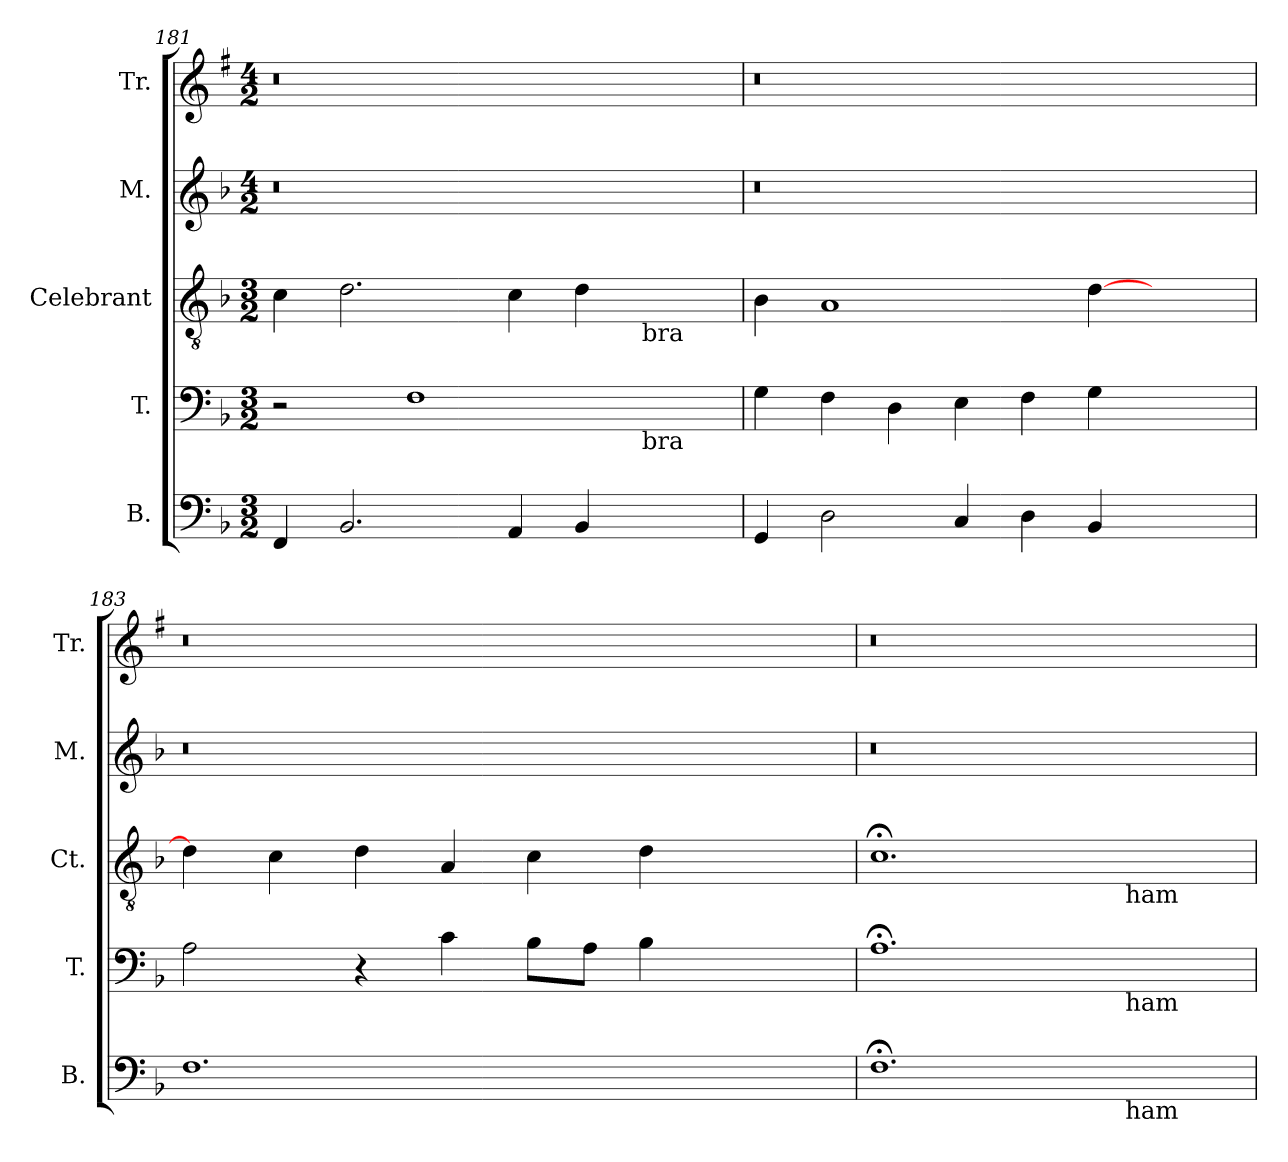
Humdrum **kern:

**kern	**kern	**kern	**kern	**kern
*part5	*part4	*part3	*part2	*part1
*staff5	*staff4	*staff3	*staff2	*staff1
*I"B.	*I"T.	*I"Celebrant	*I"M.	*I"Tr.
*I'B.	*I'T.	*I'Ct.	*I'M.	*I'Tr.
*clefF4	*clefF4	*clefGv2	*clefG2	*clefG2
*	*	*	*	*ITrd1c2
*k[b-]	*k[b-]	*k[b-]	*k[b-]	*k[b-]
*F:	*F:	*F:	*F:	*F:
*M3/2	*M3/2	*M3/2	*M4/2	*M4/2
=181	=181	=181	=181	=181
4FF/	2r	4c\	0r	0r
2.BB-/	.	2.d\	.	.
.	1F	.	.	.
4AA/	.	4c\	.	.
4BB-/	.	4d\	.	.
!	!	!LO:TX:b:t=bra	!	!
!	!LO:TX:b:t=bra	!	!	!
2ryy	2ryy	2ryy	.	.
=182	=182	=182	=182	=182
4GG/	4G\	4B-\	0r	0r
2D\	4F\	1A	.	.
.	4D\	.	.	.
4C/	4E\	.	.	.
4D\	4F\	.	.	.
4BB-/	4G\	[>4d\	.	.
2ryy	2ryy	2ryy	.	.
=183	=183	=183	=183	=183
1.F	2A\	4d\]	0r	0r
.	.	4c\	.	.
.	4r	4d\	.	.
.	4c\	4A/	.	.
.	8B-\L	4c\	.	.
.	8A\J	.	.	.
.	4B-\	4d\	.	.
2ryy	2ryy	2ryy	.	.
=184	=184	=184	=184	=184
1.F;<	1.A;<	1.c;<	0r	0r
!	!	!LO:TX:b:t=ham	!	!
!	!LO:TX:b:t=ham	!	!	!
!LO:TX:b:t=ham	!	!	!	!
2ryy	2ryy	2ryy	.	.
=	=	=	=	=
*-	*-	*-	*-	*-
